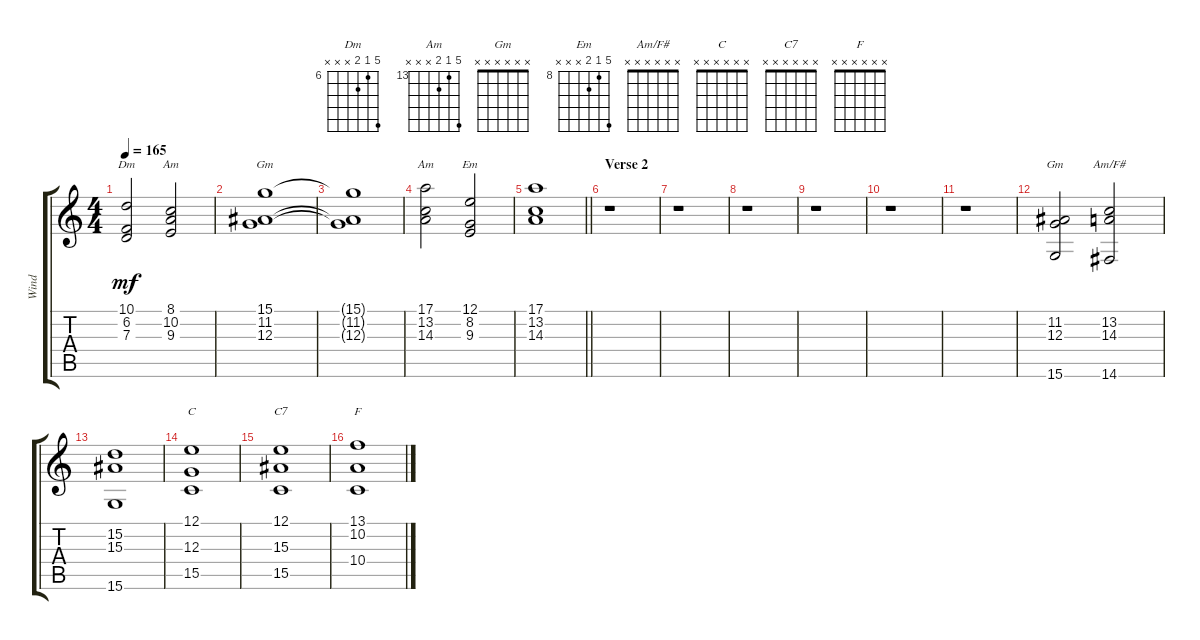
\track ("Wind" "Wind") {instrument flute}
\staff {score tabs}
\tuning (E4 B3 G3 D3 A2 E2) {hide}
\chord ("Dm" 10 6 7 x x x) {firstfret 6}
\chord ("Am" 8 10 9 x x x) {firstfret 8}
\chord ("Gm" 15 11 12 x x x) {firstfret 11}
\chord ("Am" 17 13 14 x x x) {firstfret 13}
\chord ("Em" 12 8 9 x x x) {firstfret 8}
\chord ("Gm" x x x x x x)
\chord ("Am/F#" x x x x x x)
\chord ("C" x x x x x x)
\chord ("C7" x x x x x x)
\chord ("F" x x x x x x)
\ts (4 4)
\tempo 165
\clef g2
\ks c
(10.1 6.2 7.3).2{ch "Dm" dy mf} (8.1 10.2 9.3).2{ch "Am"} |
(15.1 11.2 12.3).1{ch "Gm"} |
(15.1{t} 11.2{t} 12.3{t}).1 |
(17.1 13.2 14.3).2{ch "Am"} (12.1 8.2 9.3).2{ch "Em"} |
\barLineRight lightlight
(17.1 13.2 14.3).1 |
\section ("" "Verse 2")
r.1 |
r.1 |
r.1 |
r.1 |
r.1 |
r.1 |
(11.2 12.3 15.6).2{ch "Gm"} (13.2 14.3 14.6).2{ch "Am/F#"} |
(15.2 15.3 15.6).1 |
(12.1 12.3 15.5).1{ch "C"} |
(12.1 15.3 15.5).1{ch "C7"} |
(13.1 10.2 10.4).1{ch "F"}
